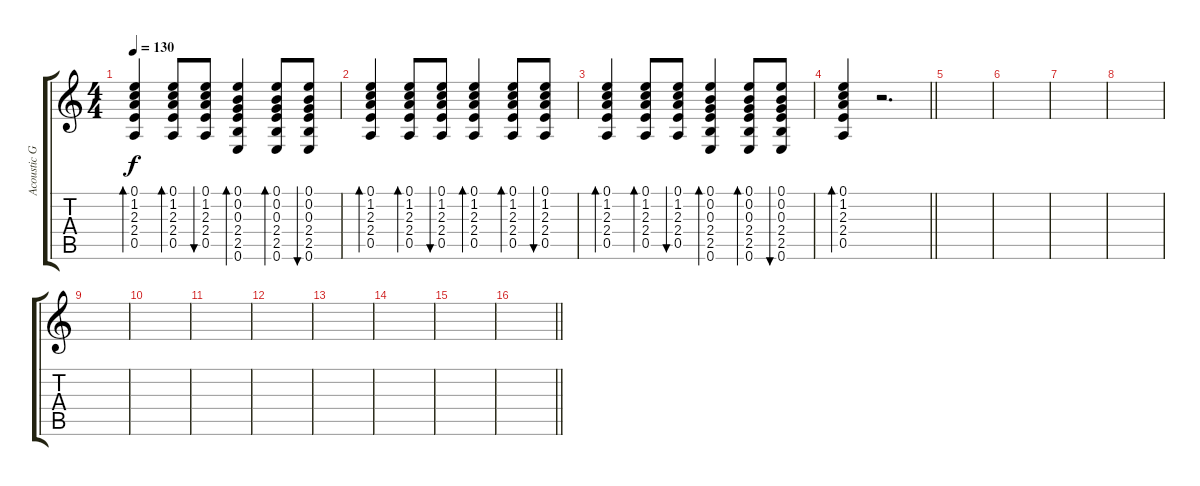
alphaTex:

\track ("Acoustic Guitar" "Acoustic G") {instrument acousticguitarsteel}
\staff {score tabs}
\tuning (E4 B3 G3 D3 A2 E2) {hide}
\ts (4 4)
\tempo 130
\clef g2
\ks c
(0.1 1.2 2.3 2.4 0.5).4{bd 30 dy f} (0.1 1.2 2.3 2.4 0.5).8{bd 30} (0.1 1.2 2.3 2.4 0.5).8{bu 30} (0.1 0.2 0.3 2.4 2.5 0.6).4{bd 30} (0.1 0.2 0.3 2.4 2.5 0.6).8{bd 30} (0.1 0.2 0.3 2.4 2.5 0.6).8{bu 30} |
(0.1 1.2 2.3 2.4 0.5).4{bd 30} (0.1 1.2 2.3 2.4 0.5).8{bd 30} (0.1 1.2 2.3 2.4 0.5).8{bu 30} (0.1 1.2 2.3 2.4 0.5).4{bd 30} (0.1 1.2 2.3 2.4 0.5).8{bd 30} (0.1 1.2 2.3 2.4 0.5).8{bu 30} |
(0.1 1.2 2.3 2.4 0.5).4{bd 30} (0.1 1.2 2.3 2.4 0.5).8{bd 30} (0.1 1.2 2.3 2.4 0.5).8{bu 30} (0.1 0.2 0.3 2.4 2.5 0.6).4{bd 30} (0.1 0.2 0.3 2.4 2.5 0.6).8{bd 30} (0.1 0.2 0.3 2.4 2.5 0.6).8{bu 30} |
\barLineRight lightlight
(0.1 1.2 2.3 2.4 0.5).4{bd 30} r.2{d} |
|
|
|
|
|
|
|
|
|
|
|
\barLineRight lightlight
